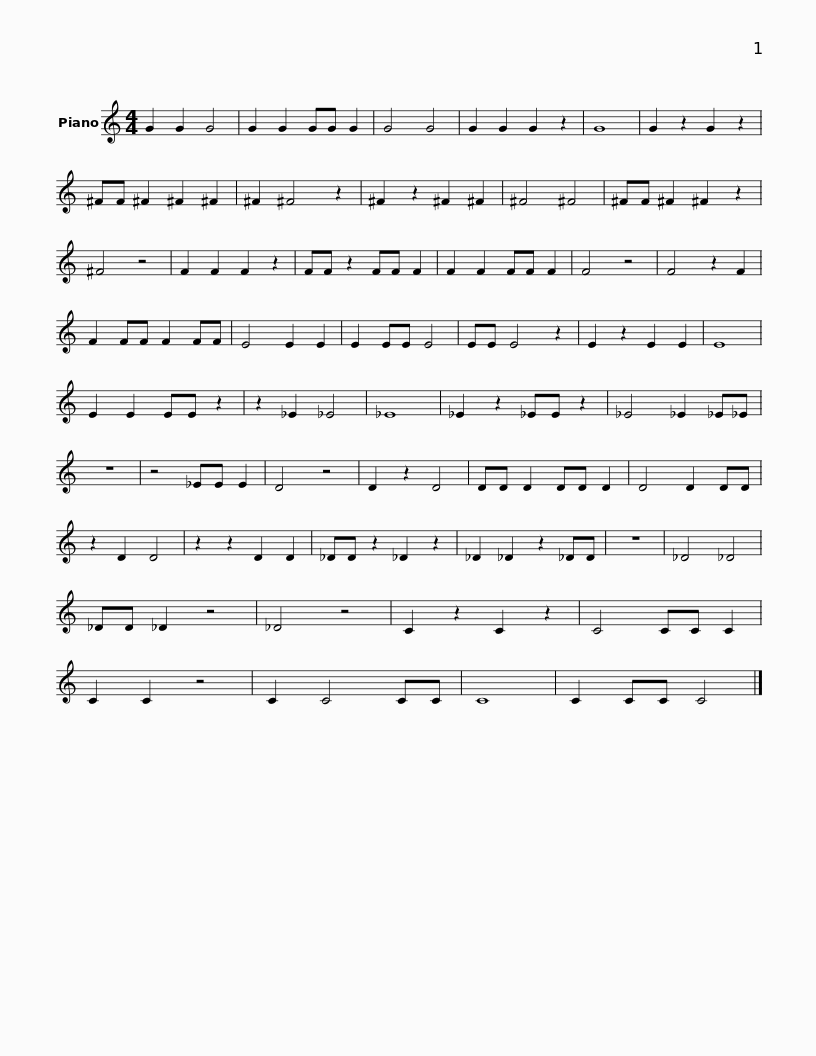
X:1
L:1/8
M:4/4
I:linebreak $
K:C
V:1 treble
V:1
 G2 G2 G4 | G2 G2 GG G2 | G4 G4 | G2 G2 G2 z2 | G8 | %5
 G2 z2 G2 z2 |$ ^FF ^F2 ^F2 ^F2 | ^F2 ^F4 z2 | ^F2 z2 ^F2 ^F2 | ^F4 ^F4 | %10
 ^FF ^F2 ^F2 z2 | ^F4 z4 |$ F2 F2 F2 z2 | FF z2 FF F2 | F2 F2 FF F2 | %15
 F4 z4 | F4 z2 F2 | F2 FF F2 FF |$ E4 E2 E2 | E2 EE E4 | %20
 EE E4 z2 | E2 z2 E2 E2 | E8 | E2 E2 EE z2 |$ z2 _E2 _E4 | %25
 _E8 | _E2 z2 _EE z2 | _E4 _E2 _E_E | z8 | z4 _EE E2 |$ %30
 D4 z4 | D2 z2 D4 | DD D2 DD D2 | D4 D2 DD | z2 D2 D4 | %35
 z2 z2 D2 D2 |$ _DD z2 _D2 z2 | _D2 _D2 z2 _DD | z8 | _D4 _D4 | %40
 _DD _D2 z4 | _D4 z4 |$ C2 z2 C2 z2 | C4 CC C2 | C2 C2 z4 | %45
 C2 C4 CC | C8 | C2 CC C4 |] %48
